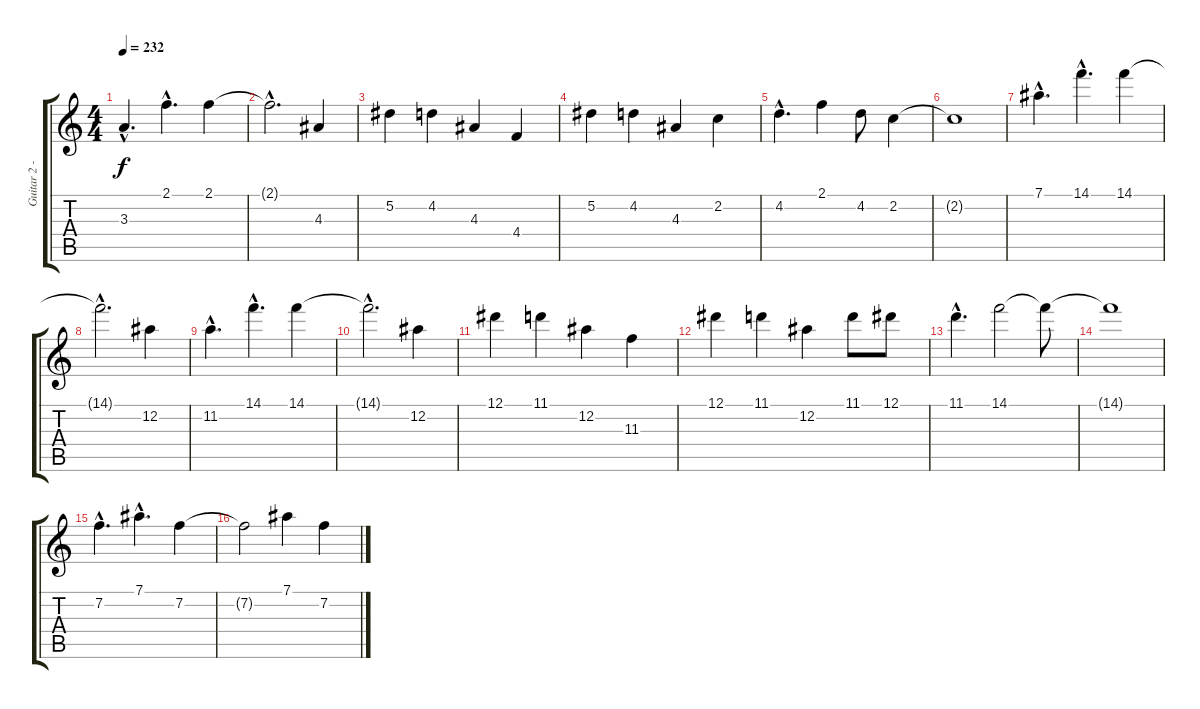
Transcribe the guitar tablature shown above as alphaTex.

\track ("Guitar 2 - Erik" "Guitar 2 -") {instrument distortionguitar}
\staff {score tabs}
\tuning (Eb4 Bb3 Gb3 Db3 Ab2 Eb2) {hide}
\ts (4 4)
\tempo 232
\clef g2
\ks c
3.3{hac}.4{d dy f} 2.1{hac}.4{d} 2.1.4 |
2.1{hac t}.2{d} 4.3.4 |
5.2.4 4.2.4 4.3.4 4.4.4 |
5.2.4 4.2.4 4.3.4 2.2.4 |
4.2{hac}.4{d} 2.1.4 4.2.8 2.2.4 |
2.2{t}.1 |
7.1{hac}.4{d} 14.1{hac}.4{d} 14.1.4 |
14.1{hac t}.2{d} 12.2.4 |
11.2{hac}.4{d} 14.1{hac}.4{d} 14.1.4 |
14.1{hac t}.2{d} 12.2.4 |
12.1.4 11.1.4 12.2.4 11.3.4 |
12.1.4 11.1.4 12.2.4 11.1.8 12.1.8 |
11.1{hac}.4{d} 14.1.2 14.1{t}.8 |
14.1{t}.1 |
7.2{hac}.4{d} 7.1{hac}.4{d} 7.2.4 |
7.2{t}.2 7.1.4 7.2.4
